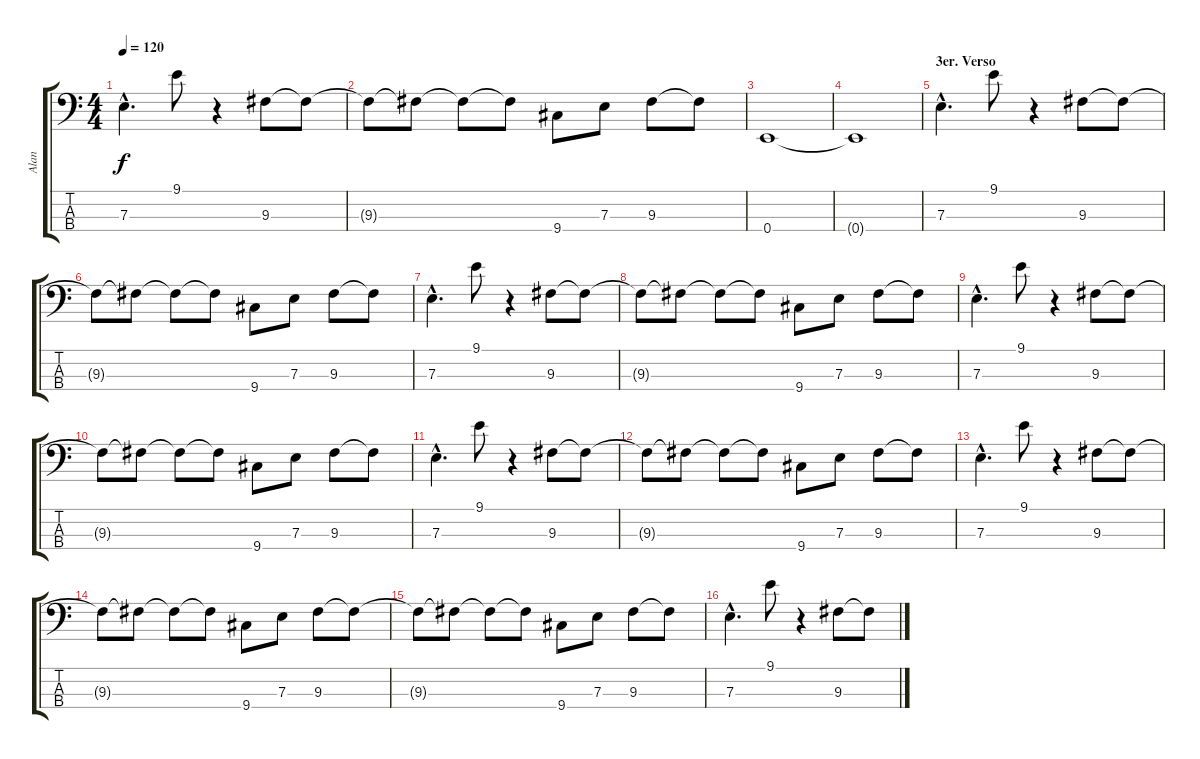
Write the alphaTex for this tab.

\track ("Alan" "Alan") {instrument electricbasspick}
\staff {score tabs}
\tuning (G2 D2 A1 E1) {hide}
\ts (4 4)
\tempo 120
\clef f4
\ks c
7.3{hac}.4{d dy f} 9.1.8 r.4 9.3.8 9.3{t}.8 |
9.3{t}.8 9.3{t}.8 9.3{t}.8 9.3{t}.8 9.4.8 7.3.8 9.3.8 9.3{t}.8 |
0.4.1 |
0.4{t}.1 |
\section ("" "3er. Verso")
7.3{hac}.4{d} 9.1.8 r.4 9.3.8 9.3{t}.8 |
9.3{t}.8 9.3{t}.8 9.3{t}.8 9.3{t}.8 9.4.8 7.3.8 9.3.8 9.3{t}.8 |
7.3{hac}.4{d} 9.1.8 r.4 9.3.8 9.3{t}.8 |
9.3{t}.8 9.3{t}.8 9.3{t}.8 9.3{t}.8 9.4.8 7.3.8 9.3.8 9.3{t}.8 |
7.3{hac}.4{d} 9.1.8 r.4 9.3.8 9.3{t}.8 |
9.3{t}.8 9.3{t}.8 9.3{t}.8 9.3{t}.8 9.4.8 7.3.8 9.3.8 9.3{t}.8 |
7.3{hac}.4{d} 9.1.8 r.4 9.3.8 9.3{t}.8 |
9.3{t}.8 9.3{t}.8 9.3{t}.8 9.3{t}.8 9.4.8 7.3.8 9.3.8 9.3{t}.8 |
7.3{hac}.4{d} 9.1.8 r.4 9.3.8 9.3{t}.8 |
9.3{t}.8 9.3{t}.8 9.3{t}.8 9.3{t}.8 9.4.8 7.3.8 9.3.8 9.3{t}.8 |
9.3{t}.8 9.3{t}.8 9.3{t}.8 9.3{t}.8 9.4.8 7.3.8 9.3.8 9.3{t}.8 |
7.3{hac}.4{d} 9.1.8 r.4 9.3.8 9.3{t}.8
